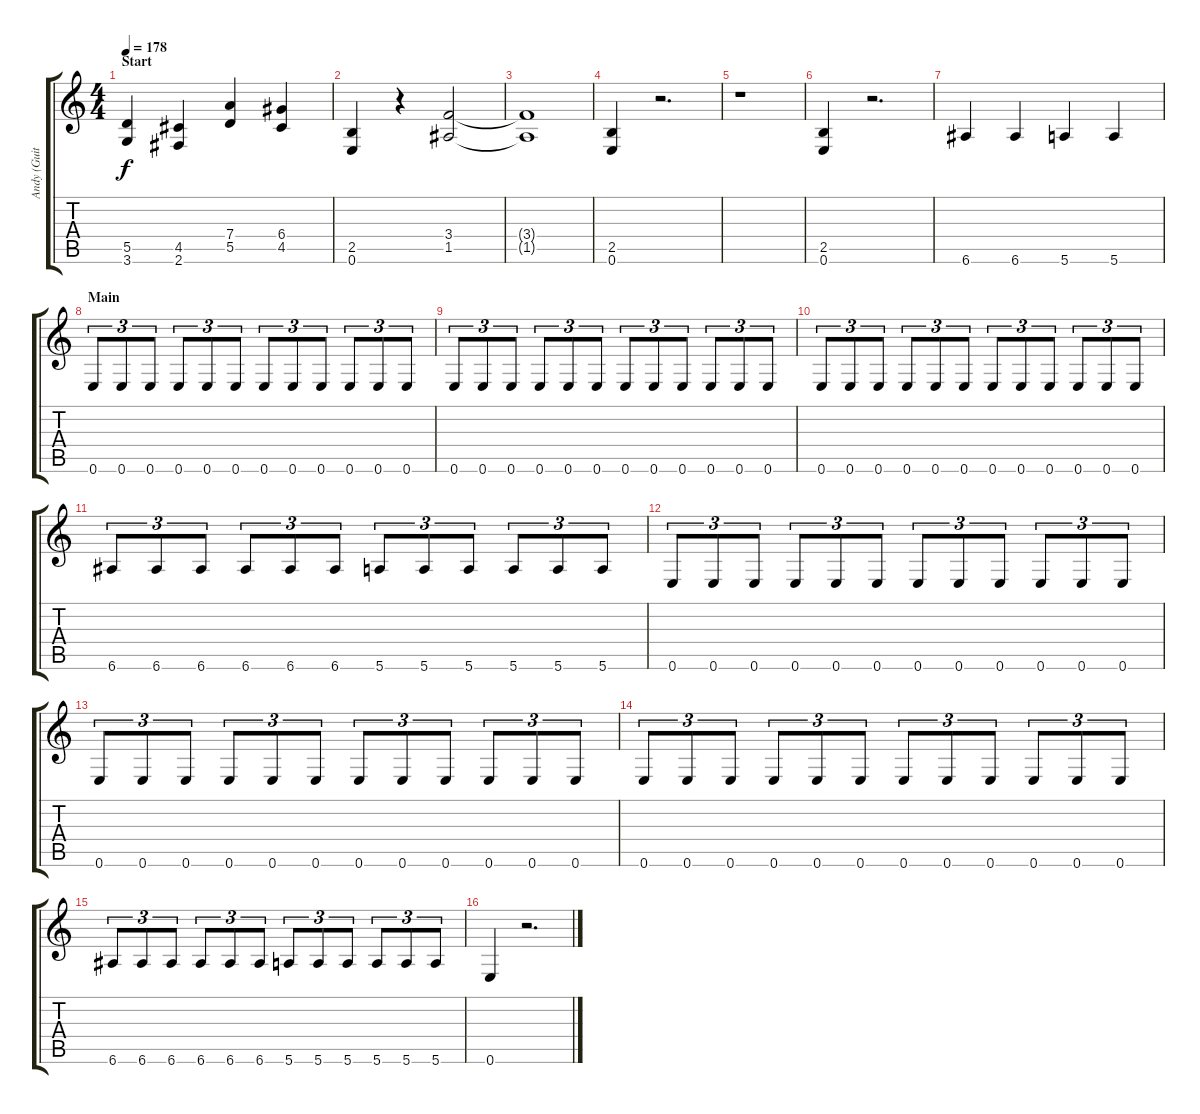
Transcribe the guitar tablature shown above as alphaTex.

\track ("Andy (Guitar)" "Andy (Guit") {instrument overdrivenguitar}
\staff {score tabs}
\tuning (E4 B3 G3 D3 A2 E2) {hide}
\ts (4 4)
\section ("" "Start")
\tempo 178
\clef g2
\ks c
(5.5 3.6).4{dy f volume 13 balance 0 instrument overdrivenguitar} (4.5 2.6).4 (7.4 5.5).4 (6.4 4.5).4 |
(2.5 0.6).4 r.4 (3.4 1.5).2 |
(3.4{t} 1.5{t}).1 |
(2.5 0.6).4 r.2{d} |
r.1 |
(2.5 0.6).4 r.2{d} |
6.6.4 6.6.4 5.6.4 5.6.4 |
\section ("" "Main")
0.6.8{tu (3 2)} 0.6.8{tu (3 2)} 0.6.8{tu (3 2)} 0.6.8{tu (3 2)} 0.6.8{tu (3 2)} 0.6.8{tu (3 2)} 0.6.8{tu (3 2)} 0.6.8{tu (3 2)} 0.6.8{tu (3 2)} 0.6.8{tu (3 2)} 0.6.8{tu (3 2)} 0.6.8{tu (3 2)} |
0.6.8{tu (3 2)} 0.6.8{tu (3 2)} 0.6.8{tu (3 2)} 0.6.8{tu (3 2)} 0.6.8{tu (3 2)} 0.6.8{tu (3 2)} 0.6.8{tu (3 2)} 0.6.8{tu (3 2)} 0.6.8{tu (3 2)} 0.6.8{tu (3 2)} 0.6.8{tu (3 2)} 0.6.8{tu (3 2)} |
0.6.8{tu (3 2)} 0.6.8{tu (3 2)} 0.6.8{tu (3 2)} 0.6.8{tu (3 2)} 0.6.8{tu (3 2)} 0.6.8{tu (3 2)} 0.6.8{tu (3 2)} 0.6.8{tu (3 2)} 0.6.8{tu (3 2)} 0.6.8{tu (3 2)} 0.6.8{tu (3 2)} 0.6.8{tu (3 2)} |
6.6.8{tu (3 2)} 6.6.8{tu (3 2)} 6.6.8{tu (3 2)} 6.6.8{tu (3 2)} 6.6.8{tu (3 2)} 6.6.8{tu (3 2)} 5.6.8{tu (3 2)} 5.6.8{tu (3 2)} 5.6.8{tu (3 2)} 5.6.8{tu (3 2)} 5.6.8{tu (3 2)} 5.6.8{tu (3 2)} |
0.6.8{tu (3 2)} 0.6.8{tu (3 2)} 0.6.8{tu (3 2)} 0.6.8{tu (3 2)} 0.6.8{tu (3 2)} 0.6.8{tu (3 2)} 0.6.8{tu (3 2)} 0.6.8{tu (3 2)} 0.6.8{tu (3 2)} 0.6.8{tu (3 2)} 0.6.8{tu (3 2)} 0.6.8{tu (3 2)} |
0.6.8{tu (3 2)} 0.6.8{tu (3 2)} 0.6.8{tu (3 2)} 0.6.8{tu (3 2)} 0.6.8{tu (3 2)} 0.6.8{tu (3 2)} 0.6.8{tu (3 2)} 0.6.8{tu (3 2)} 0.6.8{tu (3 2)} 0.6.8{tu (3 2)} 0.6.8{tu (3 2)} 0.6.8{tu (3 2)} |
0.6.8{tu (3 2)} 0.6.8{tu (3 2)} 0.6.8{tu (3 2)} 0.6.8{tu (3 2)} 0.6.8{tu (3 2)} 0.6.8{tu (3 2)} 0.6.8{tu (3 2)} 0.6.8{tu (3 2)} 0.6.8{tu (3 2)} 0.6.8{tu (3 2)} 0.6.8{tu (3 2)} 0.6.8{tu (3 2)} |
6.6.8{tu (3 2)} 6.6.8{tu (3 2)} 6.6.8{tu (3 2)} 6.6.8{tu (3 2)} 6.6.8{tu (3 2)} 6.6.8{tu (3 2)} 5.6.8{tu (3 2)} 5.6.8{tu (3 2)} 5.6.8{tu (3 2)} 5.6.8{tu (3 2)} 5.6.8{tu (3 2)} 5.6.8{tu (3 2)} |
0.6.4 r.2{d}
